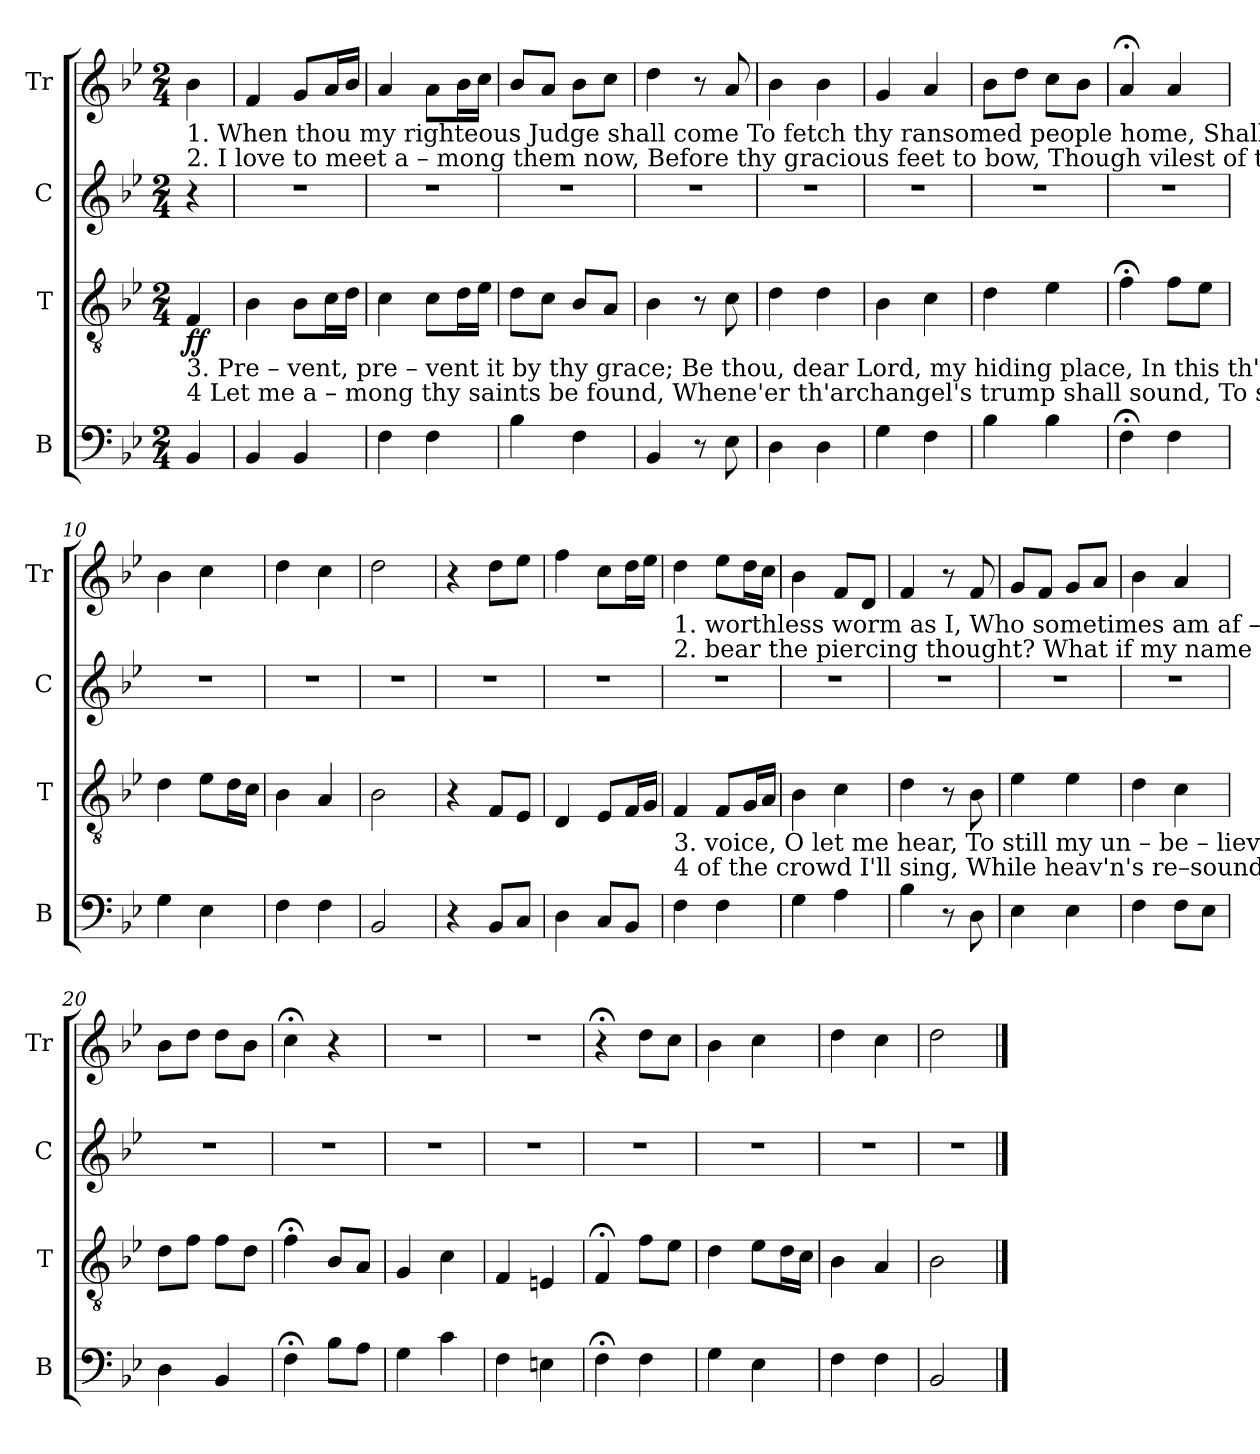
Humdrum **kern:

**kern	**kern	**dynam	**kern	**kern
*part4	*part3	*part3	*part2	*part1
*staff4	*staff3	*staff3	*staff2	*staff1
*I"B	*I"T	*	*I"C	*I"Tr
*I'B	*I'T	*	*I'C	*I'Tr
*clefF4	*clefGv2	*	*clefG2	*clefG2
*k[b-e-]	*k[b-e-]	*	*k[b-e-]	*k[b-e-]
*M2/4	*M2/4	*	*M2/4	*M2/4
*MM90	*MM90	*	*MM90	*MM90
=1	=1	=1	=1	=1
!	!	!	!	!LO:TX:b:t=1. When  thou  my      righteous       Judge  shall  come  To fetch thy ransomed  people   home,  Shall   I   among  them stand?    Shall   such   a
!	!	!	!	!LO:TX:b:t=2.  I          love   to       meet  a    –    mong  them   now,  Before thy gracious  feet     to      bow,   Though  vilest   of  them  all;      But     can     I
!	!LO:TX:b:t=3. Pre   –  vent,  pre  – vent   it          by       thy    grace;  Be  thou,  dear Lord, my hiding place,   In    this  th' ac–cept–ed  day&colon;     Thy    pardoning	!	!	!
!	!LO:TX:b:t=4  Let       me    a   –   mong  thy  saints  be  found, Whene'er th'archangel's trump shall sound,   To    see  thy   smiling    face;     Then    loudest	!	!	!
!	!	!LO:DY:b	!	!
4BB-!/	4F!/	ff	4r	4b-!\
=2	=2	=2	=2	=2
4BB-!/	4B-!\	.	2r	4f!/
4BB-!/	8B-!\L	.	.	8g!/L
.	16c!\L	.	.	16a!/L
.	16d!\JJ	.	.	16b-!/JJ
=3	=3	=3	=3	=3
4F!\	4c!\	.	2r	4a!/
4F!\	8c!\L	.	.	8a!\L
.	16d!\L	.	.	16b-!\L
.	16e-!\JJ	.	.	16cc!\JJ
=4	=4	=4	=4	=4
4B-!\	8d!\L	.	2r	8b-!/L
.	8c!\J	.	.	8a!/J
4F!\	8B-!/L	.	.	8b-!\L
.	8A!/J	.	.	8cc!\J
=5	=5	=5	=5	=5
4BB-!/	4B-!\	.	2r	4dd!\
8r	8r	.	.	8r
8E-!\	8c!\	.	.	8a!/
=6	=6	=6	=6	=6
4D!\	4d!\	.	2r	4b-!\
4D!\	4d!\	.	.	4b-!\
=7	=7	=7	=7	=7
4G!\	4B-!\	.	2r	4g!/
4F!\	4c!\	.	.	4a!/
=8	=8	=8	=8	=8
4B-!\	4d!\	.	2r	8b-!\L
.	.	.	.	8dd!\J
4B-!\	4e-!\	.	.	8cc!\L
.	.	.	.	8b-!\J
=9	=9	=9	=9	=9
4F;<!\	4f;<!\	.	2r	4a;<!/
4F!\	8f!\L	.	.	4a!/
.	8e-!\J	.	.	.
=10	=10	=10	=10	=10
4G!\	4d!\	.	2r	4b-!\
4E-!\	8e-!\L	.	.	4cc!\
.	16d!\L	.	.	.
.	16c!\JJ	.	.	.
=11	=11	=11	=11	=11
4F!\	4B-!\	.	2r	4dd!\
4F!\	4A!/	.	.	4cc!\
=12	=12	=12	=12	=12
2BB-!/	2B-!\	.	2r	2dd!\
=13	=13	=13	=13	=13
4r	4r	.	2r	4r
8BB-!/L	8F!/L	.	.	8dd!\L
8C!/J	8E-!/J	.	.	8ee-!\J
=14	=14	=14	=14	=14
4D!\	4D!/	.	2r	4ff!\
8C!/L	8E-!/L	.	.	8cc!\L
8BB-!/J	16F!/L	.	.	16dd!\L
.	16G!/JJ	.	.	16ee-!\JJ
!!LO:LB:g=z
=15	=15	=15	=15	=15
!	!	!	!	!LO:TX:b:t=1. worthless       worm  as    I,    Who   sometimes   am    af  –  raid    to       die,  Be found at thy right hand?    Be       found  at  thy right hand?
!	!	!	!	!LO:TX:b:t=2. bear  the  piercing  thought?   What   if    my  name  should   be  left  out,  When thou for them shalt call?   When  thou  for them shall call?
!	!LO:TX:b:t=3. voice, O          let   me  hear,   To      still   my       un  –  be  –  liev – ing   fear;  Nor  let  me   fall   I    pray.    Nor     let      me      fall   I  pray.	!	!	!
!	!LO:TX:b:t=4   of      the   crowd   I'll  sing,  While  heav'n's  re–sound–ing mansions ring  With shouts of sovereign grace. With  shouts of sovereign grace.	!	!	!
4F!\	4F!/	.	2r	4dd!\
4F!\	8F!/L	.	.	8ee-!\L
.	16G!/L	.	.	16dd!\L
.	16A!/JJ	.	.	16cc!\JJ
=16	=16	=16	=16	=16
4G!\	4B-!\	.	2r	4b-!\
4A!\	4c!\	.	.	8f!/L
.	.	.	.	8d!/J
=17	=17	=17	=17	=17
4B-!\	4d!\	.	2r	4f!/
8r	8r	.	.	8r
8D!\	8B-!\	.	.	8f!/
=18	=18	=18	=18	=18
4E-!\	4e-!\	.	2r	8g!/L
.	.	.	.	8f!/J
4E-!\	4e-!\	.	.	8g!/L
.	.	.	.	8a!/J
=19	=19	=19	=19	=19
4F!\	4d!\	.	2r	4b-!\
8F!\L	4c!\	.	.	4a!/
8E-!\J	.	.	.	.
=20	=20	=20	=20	=20
4D!\	8d!\L	.	2r	8b-!\L
.	8f!\J	.	.	8dd!\J
4BB-!/	8f!\L	.	.	8dd!\L
.	8d!\J	.	.	8b-!\J
=21	=21	=21	=21	=21
4F;<!\	4f;<!\	.	2r	4cc;<!\
8B-!\L	8B-!/L	.	.	4r
8A!\J	8A!/J	.	.	.
=22	=22	=22	=22	=22
4G!\	4G!/	.	2r	2r
4c!\	4c!\	.	.	.
=23	=23	=23	=23	=23
4F!\	4F!/	.	2r	2r
4En!\	4En!/	.	.	.
=24	=24	=24	=24	=24
4F;<!\	4F;<!/	.	2r	4r;<
4F!\	8f!\L	.	.	8dd!\L
.	8e-!\J	.	.	8cc!\J
=25	=25	=25	=25	=25
4G!\	4d!\	.	2r	4b-!\
4E-!\	8e-!\L	.	.	4cc!\
.	16d!\L	.	.	.
.	16c!\JJ	.	.	.
=26	=26	=26	=26	=26
4F!\	4B-!\	.	2r	4dd!\
4F!\	4A!/	.	.	4cc!\
=27	=27	=27	=27	=27
2BB-!/	2B-!\	.	2r	2dd!\
==	==	==	==	==
*-	*-	*-	*-	*-
